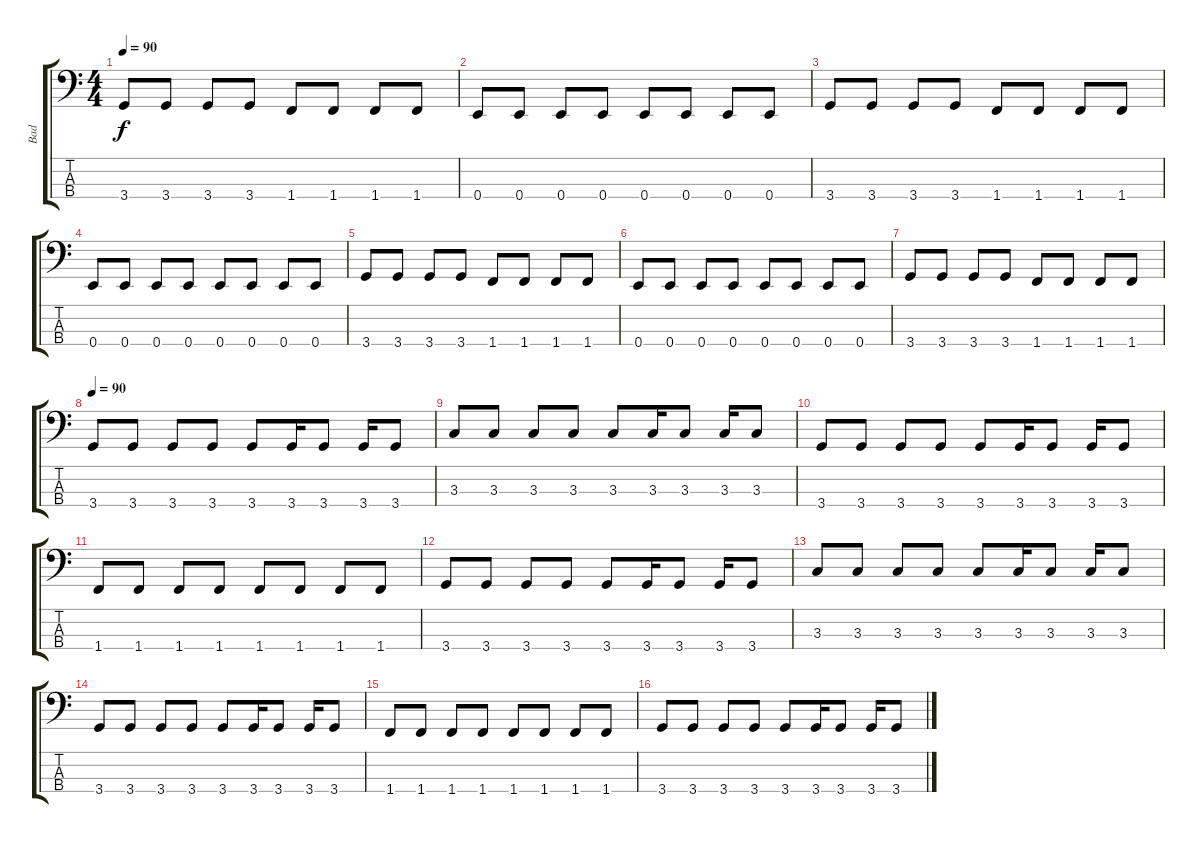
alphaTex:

\track ("Bad" "Bad") {instrument electricbassfinger}
\staff {score tabs}
\tuning (G2 D2 A1 E1) {hide}
\ts (4 4)
\tempo 90
\clef f4
\ks c
3.4.8{dy f} 3.4.8 3.4.8 3.4.8 1.4.8 1.4.8 1.4.8 1.4.8 |
0.4.8 0.4.8 0.4.8 0.4.8 0.4.8 0.4.8 0.4.8 0.4.8 |
3.4.8 3.4.8 3.4.8 3.4.8 1.4.8 1.4.8 1.4.8 1.4.8 |
0.4.8 0.4.8 0.4.8 0.4.8 0.4.8 0.4.8 0.4.8 0.4.8 |
3.4.8 3.4.8 3.4.8 3.4.8 1.4.8 1.4.8 1.4.8 1.4.8 |
0.4.8 0.4.8 0.4.8 0.4.8 0.4.8 0.4.8 0.4.8 0.4.8 |
3.4.8 3.4.8 3.4.8 3.4.8 1.4.8 1.4.8 1.4.8 1.4.8 |
\tempo 90
3.4.8 3.4.8 3.4.8 3.4.8 3.4.8 3.4.16 3.4.8 3.4.16 3.4.8 |
3.3.8 3.3.8 3.3.8 3.3.8 3.3.8 3.3.16 3.3.8 3.3.16 3.3.8 |
3.4.8 3.4.8 3.4.8 3.4.8 3.4.8 3.4.16 3.4.8 3.4.16 3.4.8 |
1.4.8 1.4.8 1.4.8 1.4.8 1.4.8 1.4.8 1.4.8 1.4.8 |
3.4.8 3.4.8 3.4.8 3.4.8 3.4.8 3.4.16 3.4.8 3.4.16 3.4.8 |
3.3.8 3.3.8 3.3.8 3.3.8 3.3.8 3.3.16 3.3.8 3.3.16 3.3.8 |
3.4.8 3.4.8 3.4.8 3.4.8 3.4.8 3.4.16 3.4.8 3.4.16 3.4.8 |
1.4.8 1.4.8 1.4.8 1.4.8 1.4.8 1.4.8 1.4.8 1.4.8 |
3.4.8 3.4.8 3.4.8 3.4.8 3.4.8 3.4.16 3.4.8 3.4.16 3.4.8
